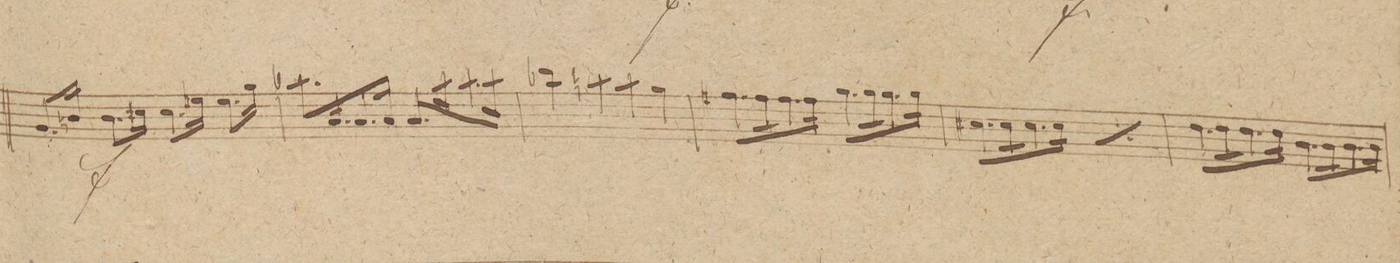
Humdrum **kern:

**kern	**dynam
*I"Alto Viola.	*
*clefC3	*
*k[f#c#g#]	*
*met(c)	*
*M4/4	*
8.A/L	.
16cn/Jk	.
8.c\L	f
16d#X\Jk	.
8.d#\L	.
16f#X\Jk	.
8.f#\L	.
16a\Jk	.
=7	=7
8.b-X\L	.
16B/K	.
8.B/	.
16B/Jk	.
8.B/L	.
16b-\K	.
8.b-\	.
16b-\Jk	.
=8	=8
4cc-X\	.
4bn\	.
4b\	.
4a\	.
=9	=9
8.g#X\L	.
16g#\K	.
8.g#\	.
16g#\Jk	.
8.a\L	.
16a\K	.
8.a\	.
16a\Jk	.
=10	=10
8.d#X\L	.
16d#\K	.
8.d#\	.
16d#\Jk	.
*rep	*
8.d#\L	.
16d#\K	.
8.d#\	.
16d#\Jk	.
*Xrep	*
=11	=11
8.e\L	.
16e\K	.
8.e\	.
16e\Jk	.
8.c#\L	.
16c#\K	.
8.c#\	.
16c#\Jk	.
=12	=12
*-	*-
